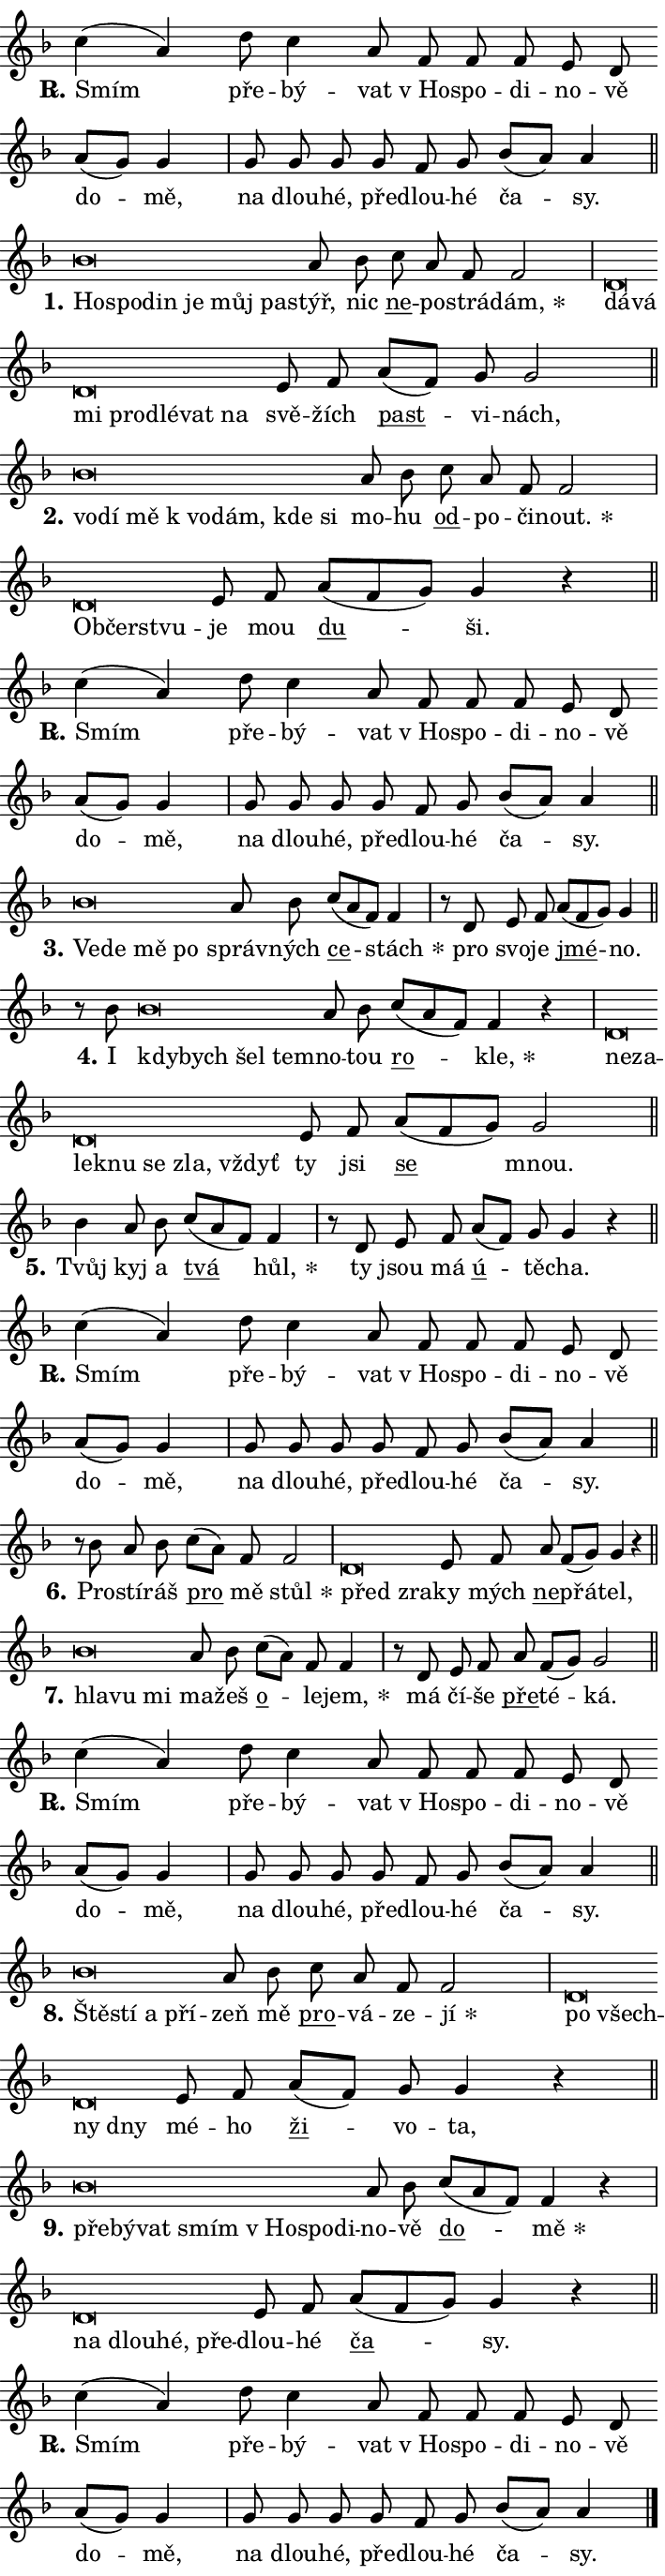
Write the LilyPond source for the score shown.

\version "2.24.0"
\header { tagline = "" }
\paper {
  indent = 0\cm
  top-margin = 0\cm
  right-margin = 0.13\cm % to fit lyric hyphens
  bottom-margin = 0\cm
  left-margin = 0\cm
  paper-width = 12\cm
  page-breaking = #ly:one-page-breaking
  system-system-spacing.basic-distance = #11
  score-system-spacing.basic-distance = #11
  ragged-last = ##f
}


%% Author: Thomas Morley
%% https://lists.gnu.org/archive/html/lilypond-user/2020-05/msg00002.html
#(define (line-position grob)
"Returns position of @var[grob} in current system:
   @code{'start}, if at first time-step
   @code{'end}, if at last time-step
   @code{'middle} otherwise
"
  (let* ((col (ly:item-get-column grob))
         (ln (ly:grob-object col 'left-neighbor))
         (rn (ly:grob-object col 'right-neighbor))
         (col-to-check-left (if (ly:grob? ln) ln col))
         (col-to-check-right (if (ly:grob? rn) rn col))
         (break-dir-left
           (and
             (ly:grob-property col-to-check-left 'non-musical #f)
             (ly:item-break-dir col-to-check-left)))
         (break-dir-right
           (and
             (ly:grob-property col-to-check-right 'non-musical #f)
             (ly:item-break-dir col-to-check-right))))
        (cond ((eqv? 1 break-dir-left) 'start)
              ((eqv? -1 break-dir-right) 'end)
              (else 'middle))))

#(define (tranparent-at-line-position vctor)
  (lambda (grob)
  "Relying on @code{line-position} select the relevant enry from @var{vctor}.
Used to determine transparency,"
    (case (line-position grob)
      ((end) (not (vector-ref vctor 0)))
      ((middle) (not (vector-ref vctor 1)))
      ((start) (not (vector-ref vctor 2))))))

noteHeadBreakVisibility =
#(define-music-function (break-visibility)(vector?)
"Makes @code{NoteHead}s transparent relying on @var{break-visibility}"
#{
  \override NoteHead.transparent =
    #(tranparent-at-line-position break-visibility)
#})

#(define delete-ledgers-for-transparent-note-heads
  (lambda (grob)
    "Reads whether a @code{NoteHead} is transparent.
If so this @code{NoteHead} is removed from @code{'note-heads} from
@var{grob}, which is supposed to be @code{LedgerLineSpanner}.
As a result ledgers are not printed for this @code{NoteHead}"
    (let* ((nhds-array (ly:grob-object grob 'note-heads))
           (nhds-list
             (if (ly:grob-array? nhds-array)
                 (ly:grob-array->list nhds-array)
                 '()))
           ;; Relies on the transparent-property being done before
           ;; Staff.LedgerLineSpanner.after-line-breaking is executed.
           ;; This is fragile ...
           (to-keep
             (remove
               (lambda (nhd)
                 (ly:grob-property nhd 'transparent #f))
               nhds-list)))
      ;; TODO find a better method to iterate over grob-arrays, similiar
      ;; to filter/remove etc for lists
      ;; For now rebuilt from scratch
      (set! (ly:grob-object grob 'note-heads)  '())
      (for-each
        (lambda (nhd)
          (ly:pointer-group-interface::add-grob grob 'note-heads nhd))
        to-keep))))

squashNotes = {
  \override NoteHead.X-extent = #'(-0.2 . 0.2)
  \override NoteHead.Y-extent = #'(-0.75 . 0)
  \override NoteHead.stencil =
    #(lambda (grob)
       (let ((pos (ly:grob-property grob 'staff-position)))
         (begin
           (if (< pos -7) (display "ERROR: Lower brevis then expected\n") (display ""))
           (if (<= pos -6) ly:text-interface::print ly:note-head::print))))
}
unSquashNotes = {
  \revert NoteHead.X-extent
  \revert NoteHead.Y-extent
  \revert NoteHead.stencil
}

hideNotes = \noteHeadBreakVisibility #begin-of-line-visible
unHideNotes = \noteHeadBreakVisibility #all-visible

% work-around for resetting accidentals
% https://lilypond.org/doc/v2.23/Documentation/notation/displaying-rhythms#unmetered-music
cadenzaMeasure = {
  \cadenzaOff
  \partial 1024 s1024
  \cadenzaOn
}

#(define-markup-command (accent layout props text) (markup?)
  "Underline accented syllable"
  (interpret-markup layout props
    #{\markup \override #'(offset . 4.3) \underline { #text }#}))

responsum = \markup \concat {
  "R" \hspace #-1.05 \path #0.1 #'((moveto 0 0.07) (lineto 0.9 0.8)) \hspace #0.05 "."
}

spaceSize = #0.6828661417322834 % exact space size for TeX Gyre Schola

\layout {
  \context {
    \Staff
    \remove "Time_signature_engraver"
    \override LedgerLineSpanner.after-line-breaking = #delete-ledgers-for-transparent-note-heads
  }
  \context {
    \Lyrics {
      \override LyricSpace.minimum-distance = \spaceSize
      \override LyricText.font-name = #"TeX Gyre Schola"
      \override LyricText.font-size = 1
      \override StanzaNumber.font-name = #"TeX Gyre Schola Bold"
      \override StanzaNumber.font-size = 1
    }
  }
  \context {
    \Score 
    \override NoteHead.text =
      #(lambda (grob) 
        (let ((pos (ly:grob-property grob 'staff-position)))
          #{\markup {
            \combine
              \halign #-0.55 \raise #(if (= pos -6) 0 0.5) \override #'(thickness . 2) \draw-line #'(3.2 . 0)
              \musicglyph "noteheads.sM1"
          }#}))
  }
}

% magnetic-lyrics.ily
%
%   written by
%     Jean Abou Samra <jean@abou-samra.fr>
%     Werner Lemberg <wl@gnu.org>
%
%   adapted by
%     Jiri Hon <jiri.hon@gmail.com>
%
% Version 2022-Apr-15

% https://www.mail-archive.com/lilypond-user@gnu.org/msg149350.html

#(define (Left_hyphen_pointer_engraver context)
   "Collect syllable-hyphen-syllable occurrences in lyrics and store
them in properties.  This engraver only looks to the left.  For
example, if the lyrics input is @code{foo -- bar}, it does the
following.

@itemize @bullet
@item
Set the @code{text} property of the @code{LyricHyphen} grob between
@q{foo} and @q{bar} to @code{foo}.

@item
Set the @code{left-hyphen} property of the @code{LyricText} grob with
text @q{foo} to the @code{LyricHyphen} grob between @q{foo} and
@q{bar}.
@end itemize

Use this auxiliary engraver in combination with the
@code{lyric-@/text::@/apply-@/magnetic-@/offset!} hook."
   (let ((hyphen #f)
         (text #f))
     (make-engraver
      (acknowledgers
       ((lyric-syllable-interface engraver grob source-engraver)
        (set! text grob)))
      (end-acknowledgers
       ((lyric-hyphen-interface engraver grob source-engraver)
        ;(when (not (grob::has-interface grob 'lyric-space-interface))
          (set! hyphen grob)));)
      ((stop-translation-timestep engraver)
       (when (and text hyphen)
         (ly:grob-set-object! text 'left-hyphen hyphen))
       (set! text #f)
       (set! hyphen #f)))))

#(define (lyric-text::apply-magnetic-offset! grob)
   "If the space between two syllables is less than the value in
property @code{LyricText@/.details@/.squash-threshold}, move the right
syllable to the left so that it gets concatenated with the left
syllable.

Use this function as a hook for
@code{LyricText@/.after-@/line-@/breaking} if the
@code{Left_@/hyphen_@/pointer_@/engraver} is active."
   (let ((hyphen (ly:grob-object grob 'left-hyphen #f)))
     (when hyphen
       (let ((left-text (ly:spanner-bound hyphen LEFT)))
         (when (grob::has-interface left-text 'lyric-syllable-interface)
           (let* ((common (ly:grob-common-refpoint grob left-text X))
                  (this-x-ext (ly:grob-extent grob common X))
                  (left-x-ext
                   (begin
                     ;; Trigger magnetism for left-text.
                     (ly:grob-property left-text 'after-line-breaking)
                     (ly:grob-extent left-text common X)))
                  ;; `delta` is the gap width between two syllables.
                  (delta (- (interval-start this-x-ext)
                            (interval-end left-x-ext)))
                  (details (ly:grob-property grob 'details))
                  (threshold (assoc-get 'squash-threshold details 0.2)))
             (when (< delta threshold)
               (let* (;; We have to manipulate the input text so that
                      ;; ligatures crossing syllable boundaries are not
                      ;; disabled.  For languages based on the Latin
                      ;; script this is essentially a beautification.
                      ;; However, for non-Western scripts it can be a
                      ;; necessity.
                      (lt (ly:grob-property left-text 'text))
                      (rt (ly:grob-property grob 'text))
                      (is-space (grob::has-interface hyphen 'lyric-space-interface))
                      (space (if is-space " " ""))
                      (extra-delta (if is-space spaceSize 0))
                      ;; Append new syllable.
                      (ltrt-space (if (and (string? lt) (string? rt))
                                (string-append lt space rt)
                                (make-concat-markup (list lt space rt))))
                      ;; Right-align `ltrt` to the right side.
                      (ltrt-space-markup (grob-interpret-markup
                               grob
                               (make-translate-markup
                                (cons (interval-length this-x-ext) 0)
                                (make-right-align-markup ltrt-space)))))
                 (begin
                   ;; Don't print `left-text`.
                   (ly:grob-set-property! left-text 'stencil #f)
                   ;; Set text and stencil (which holds all collected
                   ;; syllables so far) and shift it to the left.
                   (ly:grob-set-property! grob 'text ltrt-space)
                   (ly:grob-set-property! grob 'stencil ltrt-space-markup)
                   (ly:grob-translate-axis! grob (- (- delta extra-delta)) X))))))))))


#(define (lyric-hyphen::displace-bounds-first grob)
   ;; Make very sure this callback isn't triggered too early.
   (let ((left (ly:spanner-bound grob LEFT))
         (right (ly:spanner-bound grob RIGHT)))
     (ly:grob-property left 'after-line-breaking)
     (ly:grob-property right 'after-line-breaking)
     (ly:lyric-hyphen::print grob)))

squashThreshold = #0.4

\layout {
  \context {
    \Lyrics
    \consists #Left_hyphen_pointer_engraver
    \override LyricText.after-line-breaking =
      #lyric-text::apply-magnetic-offset!
    \override LyricHyphen.stencil = #lyric-hyphen::displace-bounds-first
    \override LyricText.details.squash-threshold = \squashThreshold
    \override LyricHyphen.minimum-distance = 0
    \override LyricHyphen.minimum-length = \squashThreshold
  }
}

squashText = \override LyricText.details.squash-threshold = 9999
unSquashText = \override LyricText.details.squash-threshold = \squashThreshold

leftText = \override LyricText.self-alignment-X = #LEFT
unLeftText = \revert LyricText.self-alignment-X

starOffset = #(lambda (grob) 
                (let ((x_offset (ly:self-alignment-interface::aligned-on-x-parent grob)))
                  (if (= x_offset 0) 0 (+ x_offset 1.2))))

star = #(define-music-function (syllable)(string?)
"Append star separator at the end of a syllable"
#{
  \once \override LyricText.X-offset = #starOffset
  \lyricmode { \markup {
    #syllable
    \override #'((font-name . "TeX Gyre Schola Bold")) \hspace #0.2 \lower #0.65 \larger "*"
  } }
#})

starAccent = #(define-music-function (syllable)(string?)
"Append star separator at the end of a syllable and make accent"
#{
  \once \override LyricText.X-offset = #starOffset
  \lyricmode { \markup {
    \accent #syllable
    \override #'((font-name . "TeX Gyre Schola Bold")) \hspace #0.2 \lower #0.65 \larger "*"
  } }
#})

breath = #(define-music-function (syllable)(string?)
"Append breathing indicator at the end of a syllable"
#{
  \lyricmode { \markup { #syllable "+" } }
#})

optionalBreath = #(define-music-function (syllable)(string?)
"Append optional breathing indicator at the end of a syllable"
#{
  \lyricmode { \markup { #syllable "(+)" } }
#})


\score {
    <<
        \new Voice = "melody" { \cadenzaOn \key f \major \relative { c''4( a) d8 c4 a8 \bar "" f f f \bar "" e d \bar "" a'[( g)] g4 \cadenzaMeasure \bar "|" g8 g g \bar "" g f g \bar "" bes[( a)] a4 \cadenzaMeasure \bar "||" \break } }
        \new Lyrics \lyricsto "melody" { \lyricmode { \set stanza = \responsum
Smím pře -- bý -- vat "v Ho" -- spo -- di -- no -- vě do -- mě, na dlou -- hé, pře -- dlou -- hé ča -- sy. } }
    >>
    \layout {}
}

\score {
    <<
        \new Voice = "melody" { \cadenzaOn \key f \major \relative { \squashNotes bes'\breve*1/16 \hideNotes \breve*1/16 \bar "" \breve*1/16 \bar "" \breve*1/16 \bar "" \breve*1/16 \breve*1/16 \bar "" \unHideNotes \unSquashNotes a8 bes \bar "" c a f f2 \cadenzaMeasure \bar "|" \squashNotes d\breve*1/16 \hideNotes \breve*1/16 \bar "" \breve*1/16 \bar "" \breve*1/16 \bar "" \breve*1/16 \bar "" \breve*1/16 \breve*1/16 \bar "" \unHideNotes \unSquashNotes e8 f \bar "" a[( f)] g g2 \cadenzaMeasure \bar "||" \break } }
        \new Lyrics \lyricsto "melody" { \lyricmode { \set stanza = "1."
\leftText Ho -- \squashText spo -- din je můj pa -- \unLeftText \unSquashText stýř, nic \markup \accent ne -- po -- strá -- \star dám, \leftText dá -- \squashText vá mi pro -- dlé -- vat na \unLeftText \unSquashText svě -- žích \markup \accent past -- vi -- nách, } }
    >>
    \layout {}
}

\score {
    <<
        \new Voice = "melody" { \cadenzaOn \key f \major \relative { \squashNotes bes'\breve*1/16 \hideNotes \breve*1/16 \bar "" \breve*1/16 \bar "" \breve*1/16 \bar "" \breve*1/16 \bar "" \breve*1/16 \breve*1/16 \bar "" \unHideNotes \unSquashNotes a8 bes \bar "" c a f f2 \cadenzaMeasure \bar "|" \squashNotes d\breve*1/16 \hideNotes \breve*1/16 \breve*1/16 \bar "" \unHideNotes \unSquashNotes e8 f \bar "" a[( f g)] g4 r \cadenzaMeasure \bar "||" \break } }
        \new Lyrics \lyricsto "melody" { \lyricmode { \set stanza = "2."
\leftText vo -- \squashText dí mě "k vo" -- dám, kde si \unLeftText \unSquashText mo -- hu \markup \accent od -- po -- či -- \star nout. \leftText Ob -- \squashText čerst -- vu -- \unLeftText \unSquashText je mou \markup \accent du -- ši. } }
    >>
    \layout {}
}

\score {
    <<
        \new Voice = "melody" { \cadenzaOn \key f \major \relative { c''4( a) d8 c4 a8 \bar "" f f f \bar "" e d \bar "" a'[( g)] g4 \cadenzaMeasure \bar "|" g8 g g \bar "" g f g \bar "" bes[( a)] a4 \cadenzaMeasure \bar "||" \break } }
        \new Lyrics \lyricsto "melody" { \lyricmode { \set stanza = \responsum
Smím pře -- bý -- vat "v Ho" -- spo -- di -- no -- vě do -- mě, na dlou -- hé, pře -- dlou -- hé ča -- sy. } }
    >>
    \layout {}
}

\score {
    <<
        \new Voice = "melody" { \cadenzaOn \key f \major \relative { \squashNotes bes'\breve*1/16 \hideNotes \breve*1/16 \bar "" \breve*1/16 \breve*1/16 \bar "" \unHideNotes \unSquashNotes a8 bes \bar "" c[( a f)] f4 \cadenzaMeasure \bar "|" r8 d8 e8 f \bar "" a[( f g)] g4 \cadenzaMeasure \bar "||" \break } }
        \new Lyrics \lyricsto "melody" { \lyricmode { \set stanza = "3."
\leftText Ve -- \squashText de mě po \unLeftText \unSquashText správ -- ných \markup \accent ce -- \star stách pro svo -- je \markup \accent jmé -- no. } }
    >>
    \layout {}
}

\score {
    <<
        \new Voice = "melody" { \cadenzaOn \key f \major \relative { r8 bes' \squashNotes bes\breve*1/16 \hideNotes \breve*1/16 \bar "" \breve*1/16 \breve*1/16 \bar "" \unHideNotes \unSquashNotes a8 bes \bar "" c[( a f)] f4 r \cadenzaMeasure \bar "|" \squashNotes d\breve*1/16 \hideNotes \breve*1/16 \bar "" \breve*1/16 \bar "" \breve*1/16 \bar "" \breve*1/16 \bar "" \breve*1/16 \breve*1/16 \bar "" \unHideNotes \unSquashNotes e8 f \bar "" a[( f g)] g2 \cadenzaMeasure \bar "||" \break } }
        \new Lyrics \lyricsto "melody" { \lyricmode { \set stanza = "4."
I \leftText kdy -- \squashText bych šel tem -- \unLeftText \unSquashText no -- tou \markup \accent ro -- \star kle, \leftText ne -- \squashText za -- lek -- nu se zla, vždyť \unLeftText \unSquashText ty jsi \markup \accent se mnou. } }
    >>
    \layout {}
}

\score {
    <<
        \new Voice = "melody" { \cadenzaOn \key f \major \relative { bes'4 a8 bes \bar "" c[( a f)] f4 \cadenzaMeasure \bar "|" r8 d e8 f \bar "" a[( f)] g g4 r \cadenzaMeasure \bar "||" \break } }
        \new Lyrics \lyricsto "melody" { \lyricmode { \set stanza = "5."
Tvůj kyj a \markup \accent tvá \star hůl, ty jsou má \markup \accent ú -- tě -- cha. } }
    >>
    \layout {}
}

\score {
    <<
        \new Voice = "melody" { \cadenzaOn \key f \major \relative { c''4( a) d8 c4 a8 \bar "" f f f \bar "" e d \bar "" a'[( g)] g4 \cadenzaMeasure \bar "|" g8 g g \bar "" g f g \bar "" bes[( a)] a4 \cadenzaMeasure \bar "||" \break } }
        \new Lyrics \lyricsto "melody" { \lyricmode { \set stanza = \responsum
Smím pře -- bý -- vat "v Ho" -- spo -- di -- no -- vě do -- mě, na dlou -- hé, pře -- dlou -- hé ča -- sy. } }
    >>
    \layout {}
}

\score {
    <<
        \new Voice = "melody" { \cadenzaOn \key f \major \relative { r8 bes' a8 bes \bar "" c[( a)] f f2 \cadenzaMeasure \bar "|" \squashNotes d\breve*1/16 \hideNotes \breve*1/16 \bar "" \unHideNotes \unSquashNotes e8 f \bar "" a f[( g)] g4 r \cadenzaMeasure \bar "||" \break } }
        \new Lyrics \lyricsto "melody" { \lyricmode { \set stanza = "6."
Pro -- stí -- ráš \markup \accent pro mě \star stůl \leftText před \squashText zra -- \unLeftText \unSquashText ky mých \markup \accent ne -- přá -- tel, } }
    >>
    \layout {}
}

\score {
    <<
        \new Voice = "melody" { \cadenzaOn \key f \major \relative { \squashNotes bes'\breve*1/16 \hideNotes \breve*1/16 \breve*1/16 \bar "" \unHideNotes \unSquashNotes a8 bes \bar "" c[( a)] f f4 \cadenzaMeasure \bar "|" r8 d e8 f \bar "" a f[( g)] g2 \cadenzaMeasure \bar "||" \break } }
        \new Lyrics \lyricsto "melody" { \lyricmode { \set stanza = "7."
\leftText hla -- \squashText vu mi \unLeftText \unSquashText ma -- žeš \markup \accent o -- le -- \star jem, má čí -- še \markup \accent pře -- té -- ká. } }
    >>
    \layout {}
}

\score {
    <<
        \new Voice = "melody" { \cadenzaOn \key f \major \relative { c''4( a) d8 c4 a8 \bar "" f f f \bar "" e d \bar "" a'[( g)] g4 \cadenzaMeasure \bar "|" g8 g g \bar "" g f g \bar "" bes[( a)] a4 \cadenzaMeasure \bar "||" \break } }
        \new Lyrics \lyricsto "melody" { \lyricmode { \set stanza = \responsum
Smím pře -- bý -- vat "v Ho" -- spo -- di -- no -- vě do -- mě, na dlou -- hé, pře -- dlou -- hé ča -- sy. } }
    >>
    \layout {}
}

\score {
    <<
        \new Voice = "melody" { \cadenzaOn \key f \major \relative { \squashNotes bes'\breve*1/16 \hideNotes \breve*1/16 \bar "" \breve*1/16 \breve*1/16 \bar "" \unHideNotes \unSquashNotes a8 bes \bar "" c a f f2 \cadenzaMeasure \bar "|" \squashNotes d\breve*1/16 \hideNotes \breve*1/16 \bar "" \breve*1/16 \breve*1/16 \bar "" \unHideNotes \unSquashNotes e8 f \bar "" a[( f)] g g4 r \cadenzaMeasure \bar "||" \break } }
        \new Lyrics \lyricsto "melody" { \lyricmode { \set stanza = "8."
\leftText Ště -- \squashText stí a pří -- \unLeftText \unSquashText zeň mě \markup \accent pro -- vá -- ze -- \star jí \leftText po \squashText všech -- ny dny \unLeftText \unSquashText mé -- ho \markup \accent ži -- vo -- ta, } }
    >>
    \layout {}
}

\score {
    <<
        \new Voice = "melody" { \cadenzaOn \key f \major \relative { \squashNotes bes'\breve*1/16 \hideNotes \breve*1/16 \bar "" \breve*1/16 \bar "" \breve*1/16 \bar "" \breve*1/16 \bar "" \breve*1/16 \breve*1/16 \bar "" \unHideNotes \unSquashNotes a8 bes \bar "" c[( a f)] f4 r \cadenzaMeasure \bar "|" \squashNotes d\breve*1/16 \hideNotes \breve*1/16 \bar "" \breve*1/16 \breve*1/16 \bar "" \unHideNotes \unSquashNotes e8 f \bar "" a[( f g)] g4 r \cadenzaMeasure \bar "||" \break } }
        \new Lyrics \lyricsto "melody" { \lyricmode { \set stanza = "9."
\leftText pře -- \squashText bý -- vat smím "v Ho" -- spo -- di -- \unLeftText \unSquashText no -- vě \markup \accent do -- \star mě \leftText na \squashText dlou -- hé, pře -- \unLeftText \unSquashText dlou -- hé \markup \accent ča -- sy. } }
    >>
    \layout {}
}

\score {
    <<
        \new Voice = "melody" { \cadenzaOn \key f \major \relative { c''4( a) d8 c4 a8 \bar "" f f f \bar "" e d \bar "" a'[( g)] g4 \cadenzaMeasure \bar "|" g8 g g \bar "" g f g \bar "" bes[( a)] a4 \cadenzaMeasure \bar "||" \break } \bar "|." }
        \new Lyrics \lyricsto "melody" { \lyricmode { \set stanza = \responsum
Smím pře -- bý -- vat "v Ho" -- spo -- di -- no -- vě do -- mě, na dlou -- hé, pře -- dlou -- hé ča -- sy. } }
    >>
    \layout {}
}
